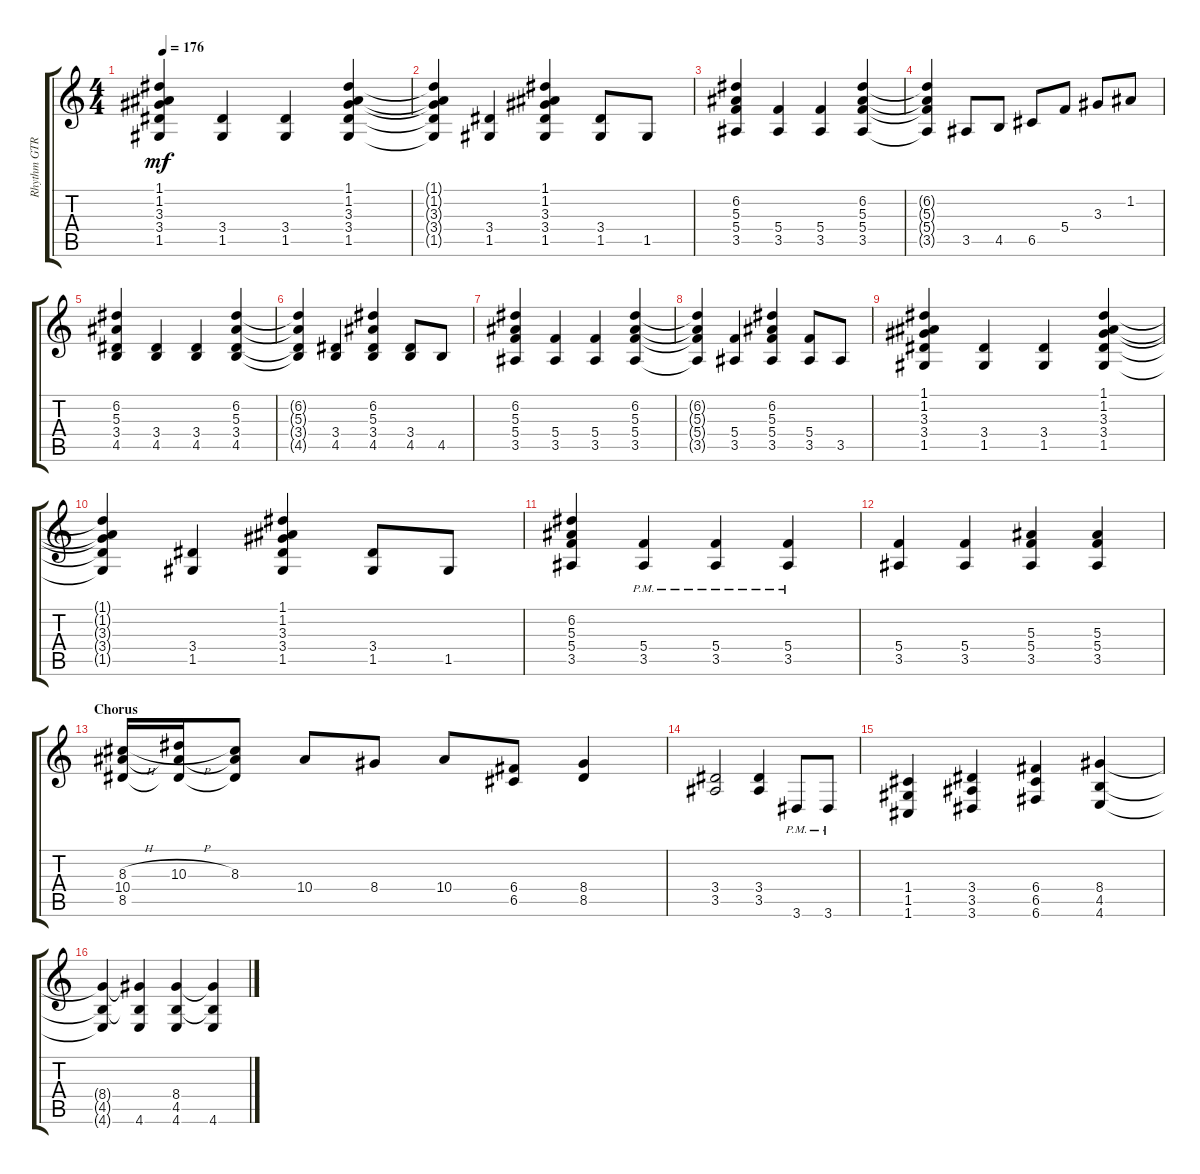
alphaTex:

\track ("Rhythm GTR 2" "Rhythm GTR") {instrument distortionguitar}
\staff {score tabs}
\tuning (D4 A3 F3 C3 G2 C2) {hide}
\ts (4 4)
\tempo 176
\clef g2
\ks aminor
(1.1 1.2 3.3 3.4 1.5).4{dy mf} (3.4 1.5).4 (3.4 1.5).4 (1.1 1.2 3.3 3.4 1.5).4 |
(1.1{t} 1.2{t} 3.3{t} 3.4{t} 1.5{t}).4 (3.4 1.5).4 (1.1 1.2 3.3 3.4 1.5).4 (3.4 1.5).8 1.5.8 |
(6.2 5.3 5.4 3.5).4 (5.4 3.5).4 (5.4 3.5).4 (6.2 5.3 5.4 3.5).4 |
(6.2{t} 5.3{t} 5.4{t} 3.5{t}).4 3.5.8 4.5.8 6.5.8 5.4.8 3.3.8 1.2.8 |
(6.2 5.3 3.4 4.5).4 (3.4 4.5).4 (3.4 4.5).4 (6.2 5.3 3.4 4.5).4 |
(6.2{t} 5.3{t} 3.4{t} 4.5{t}).4 (3.4 4.5).4 (6.2 5.3 3.4 4.5).4 (3.4 4.5).8 4.5.8 |
(6.2 5.3 5.4 3.5).4 (5.4 3.5).4 (5.4 3.5).4 (6.2 5.3 5.4 3.5).4 |
(6.2{t} 5.3{t} 5.4{t} 3.5{t}).4 (5.4 3.5).4 (6.2 5.3 5.4 3.5).4 (5.4 3.5).8 3.5.8 |
(1.1 1.2 3.3 3.4 1.5).4 (3.4 1.5).4 (3.4 1.5).4 (1.1 1.2 3.3 3.4 1.5).4 |
(1.1{t} 1.2{t} 3.3{t} 3.4{t} 1.5{t}).4 (3.4 1.5).4 (1.1 1.2 3.3 3.4 1.5).4 (3.4 1.5).8 1.5.8 |
(6.2 5.3 5.4 3.5).4 (5.4{pm} 3.5{pm}).4 (5.4{pm} 3.5{pm}).4 (5.4{pm} 3.5{pm}).4 |
(5.4 3.5).4 (5.4 3.5).4 (5.3 5.4 3.5).4 (5.3 5.4 3.5).4 |
\section ("" "Chorus")
(8.3{h} 10.4 8.5).16 (10.3{h} 10.4{t} 8.5{t}).16 (8.3 10.4{t} 8.5{t}).8 10.4.8 8.4.8 10.4.8 (6.4 6.5).8 (8.4 8.5).4 |
(3.4 3.5).2 (3.4 3.5).4 3.6{pm}.8 3.6{pm}.8 |
(1.4 1.5 1.6).4 (3.4 3.5 3.6).4 (6.4 6.5 6.6).4 (8.4 4.5 4.6).4 |
(8.4{t} 4.5{t} 4.6{t}).4 (8.4{t} 4.5{t} 4.6).4 (8.4 4.5 4.6).4 (8.4{t} 4.5{t} 4.6).4
